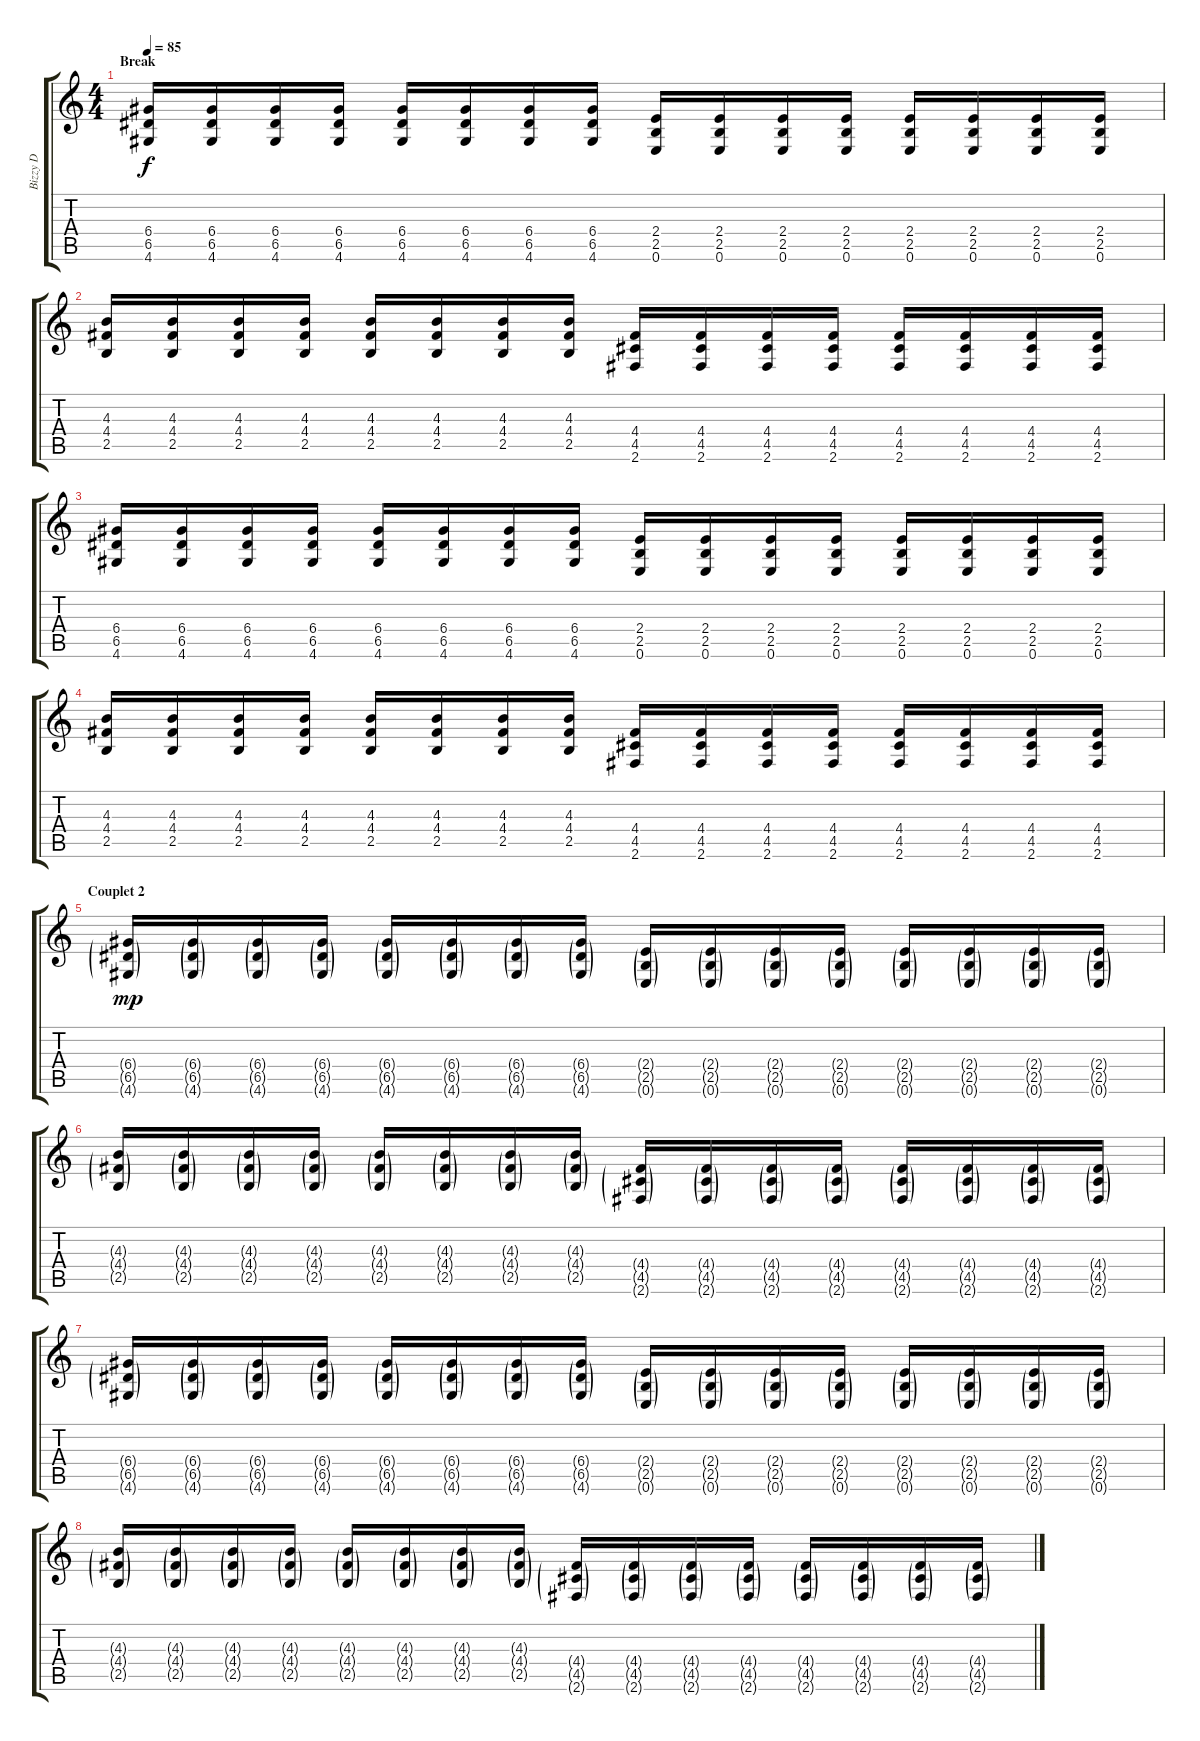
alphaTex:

\track ("Bizzy D" "Bizzy D") {instrument distortionguitar}
\staff {score tabs}
\tuning (E4 B3 G3 D3 A2 E2) {hide}
\ts (4 4)
\section ("" "Break")
\tempo 85
\clef g2
\ks c
(6.4 6.5 4.6).16{dy f} (6.4 6.5 4.6).16 (6.4 6.5 4.6).16 (6.4 6.5 4.6).16 (6.4 6.5 4.6).16 (6.4 6.5 4.6).16 (6.4 6.5 4.6).16 (6.4 6.5 4.6).16 (2.4 2.5 0.6).16 (2.4 2.5 0.6).16 (2.4 2.5 0.6).16 (2.4 2.5 0.6).16 (2.4 2.5 0.6).16 (2.4 2.5 0.6).16 (2.4 2.5 0.6).16 (2.4 2.5 0.6).16 |
(4.3 4.4 2.5).16 (4.3 4.4 2.5).16 (4.3 4.4 2.5).16 (4.3 4.4 2.5).16 (4.3 4.4 2.5).16 (4.3 4.4 2.5).16 (4.3 4.4 2.5).16 (4.3 4.4 2.5).16 (4.4 4.5 2.6).16 (4.4 4.5 2.6).16 (4.4 4.5 2.6).16 (4.4 4.5 2.6).16 (4.4 4.5 2.6).16 (4.4 4.5 2.6).16 (4.4 4.5 2.6).16 (4.4 4.5 2.6).16 |
(6.4 6.5 4.6).16 (6.4 6.5 4.6).16 (6.4 6.5 4.6).16 (6.4 6.5 4.6).16 (6.4 6.5 4.6).16 (6.4 6.5 4.6).16 (6.4 6.5 4.6).16 (6.4 6.5 4.6).16 (2.4 2.5 0.6).16 (2.4 2.5 0.6).16 (2.4 2.5 0.6).16 (2.4 2.5 0.6).16 (2.4 2.5 0.6).16 (2.4 2.5 0.6).16 (2.4 2.5 0.6).16 (2.4 2.5 0.6).16 |
(4.3 4.4 2.5).16 (4.3 4.4 2.5).16 (4.3 4.4 2.5).16 (4.3 4.4 2.5).16 (4.3 4.4 2.5).16 (4.3 4.4 2.5).16 (4.3 4.4 2.5).16 (4.3 4.4 2.5).16 (4.4 4.5 2.6).16 (4.4 4.5 2.6).16 (4.4 4.5 2.6).16 (4.4 4.5 2.6).16 (4.4 4.5 2.6).16 (4.4 4.5 2.6).16 (4.4 4.5 2.6).16 (4.4 4.5 2.6).16 |
\section ("" "Couplet 2")
(6.4{g} 6.5{g} 4.6{g}).16{dy mp} (6.4{g} 6.5{g} 4.6{g}).16 (6.4{g} 6.5{g} 4.6{g}).16 (6.4{g} 6.5{g} 4.6{g}).16 (6.4{g} 6.5{g} 4.6{g}).16 (6.4{g} 6.5{g} 4.6{g}).16 (6.4{g} 6.5{g} 4.6{g}).16 (6.4{g} 6.5{g} 4.6{g}).16 (2.4{g} 2.5{g} 0.6{g}).16 (2.4{g} 2.5{g} 0.6{g}).16 (2.4{g} 2.5{g} 0.6{g}).16 (2.4{g} 2.5{g} 0.6{g}).16 (2.4{g} 2.5{g} 0.6{g}).16 (2.4{g} 2.5{g} 0.6{g}).16 (2.4{g} 2.5{g} 0.6{g}).16 (2.4{g} 2.5{g} 0.6{g}).16 |
(4.3{g} 4.4{g} 2.5{g}).16 (4.3{g} 4.4{g} 2.5{g}).16 (4.3{g} 4.4{g} 2.5{g}).16 (4.3{g} 4.4{g} 2.5{g}).16 (4.3{g} 4.4{g} 2.5{g}).16 (4.3{g} 4.4{g} 2.5{g}).16 (4.3{g} 4.4{g} 2.5{g}).16 (4.3{g} 4.4{g} 2.5{g}).16 (4.4{g} 4.5{g} 2.6{g}).16 (4.4{g} 4.5{g} 2.6{g}).16 (4.4{g} 4.5{g} 2.6{g}).16 (4.4{g} 4.5{g} 2.6{g}).16 (4.4{g} 4.5{g} 2.6{g}).16 (4.4{g} 4.5{g} 2.6{g}).16 (4.4{g} 4.5{g} 2.6{g}).16 (4.4{g} 4.5{g} 2.6{g}).16 |
(6.4{g} 6.5{g} 4.6{g}).16 (6.4{g} 6.5{g} 4.6{g}).16 (6.4{g} 6.5{g} 4.6{g}).16 (6.4{g} 6.5{g} 4.6{g}).16 (6.4{g} 6.5{g} 4.6{g}).16 (6.4{g} 6.5{g} 4.6{g}).16 (6.4{g} 6.5{g} 4.6{g}).16 (6.4{g} 6.5{g} 4.6{g}).16 (2.4{g} 2.5{g} 0.6{g}).16 (2.4{g} 2.5{g} 0.6{g}).16 (2.4{g} 2.5{g} 0.6{g}).16 (2.4{g} 2.5{g} 0.6{g}).16 (2.4{g} 2.5{g} 0.6{g}).16 (2.4{g} 2.5{g} 0.6{g}).16 (2.4{g} 2.5{g} 0.6{g}).16 (2.4{g} 2.5{g} 0.6{g}).16 |
(4.3{g} 4.4{g} 2.5{g}).16 (4.3{g} 4.4{g} 2.5{g}).16 (4.3{g} 4.4{g} 2.5{g}).16 (4.3{g} 4.4{g} 2.5{g}).16 (4.3{g} 4.4{g} 2.5{g}).16 (4.3{g} 4.4{g} 2.5{g}).16 (4.3{g} 4.4{g} 2.5{g}).16 (4.3{g} 4.4{g} 2.5{g}).16 (4.4{g} 4.5{g} 2.6{g}).16 (4.4{g} 4.5{g} 2.6{g}).16 (4.4{g} 4.5{g} 2.6{g}).16 (4.4{g} 4.5{g} 2.6{g}).16 (4.4{g} 4.5{g} 2.6{g}).16 (4.4{g} 4.5{g} 2.6{g}).16 (4.4{g} 4.5{g} 2.6{g}).16 (4.4{g} 4.5{g} 2.6{g}).16
